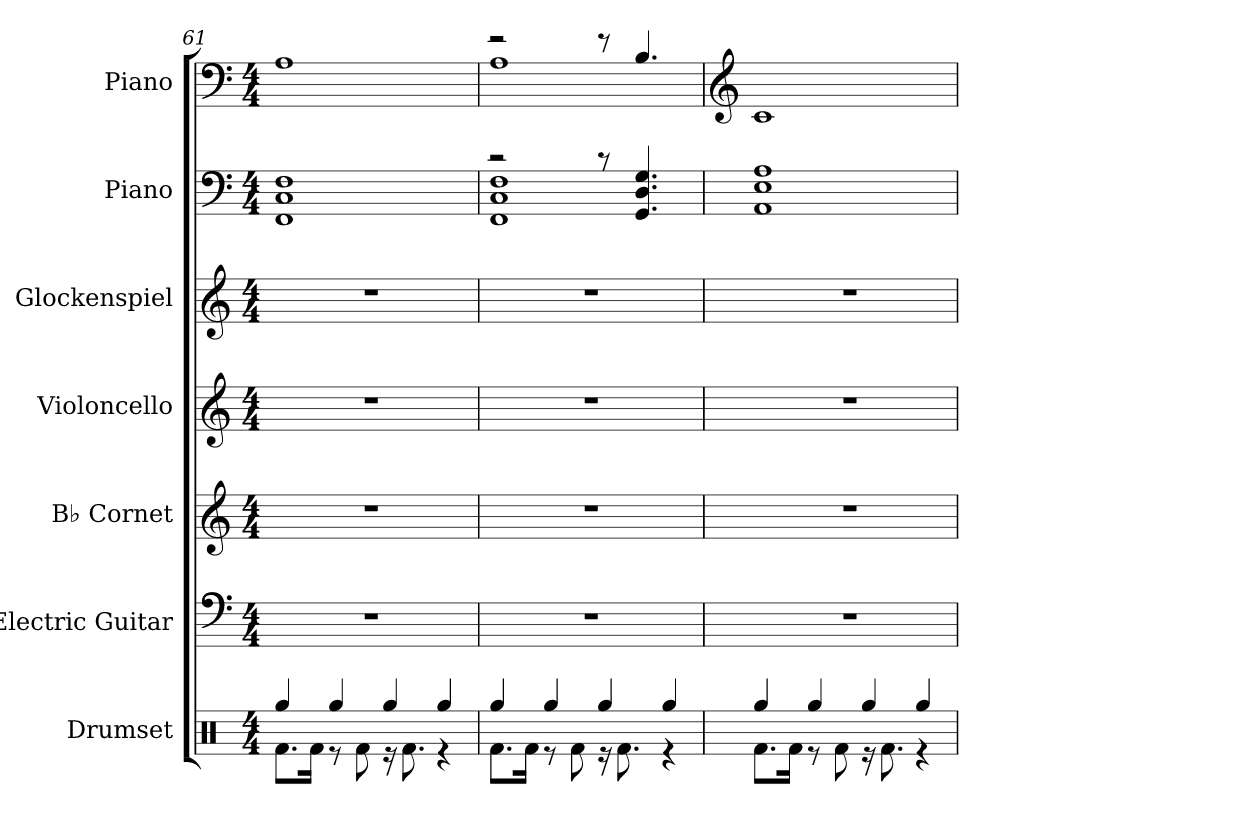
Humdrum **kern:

**kern	**kern	**kern	**kern	**kern	**kern	**kern
*part7	*part6	*part5	*part4	*part3	*part2	*part1
*staff7	*staff6	*staff5	*staff4	*staff3	*staff2	*staff1
*I"Drumset	*I"Electric Guitar	*I"B♭ Cornet	*I"Violoncello	*I"Glockenspiel	*I"Piano	*I"Piano
*I'Drs.	*I'El. Guit.	*I'B♭ Cnt.	*I'Vc.	*I'Glk.	*I'Pno.	*I'Pno.
*clefX	*clefF5	*clefG2	*clefG2	*clefG2	*clefF4	*clefF4
*	*	*ITrd1c2	*	*ITrd-14c-24	*	*
*k[]	*k[]	*k[b-e-]	*k[]	*k[]	*k[]	*k[]
*M4/4	*M4/4	*M4/4	*M4/4	*M4/4	*M4/4	*M4/4
=61	=61	=61	=61	=61	=61	=61
*^	*	*	*	*	*	*
4Rgg/	8.Rf\L	1r	1r	1r	1r	1FF 1C 1F	1A
.	16Rf\Jk	.	.	.	.	.	.
4Rgg/	8r	.	.	.	.	.	.
.	8Rf\	.	.	.	.	.	.
4Rgg/	16r	.	.	.	.	.	.
.	8.Rf\	.	.	.	.	.	.
4Rgg/	4r	.	.	.	.	.	.
=62	=62	=62	=62	=62	=62	=62	=62
*	*	*	*	*	*	*^	*^
4Rgg/	8.Rf\L	1r	1r	1r	1r	2r	1FF 1C 1F	2r	1A
.	16Rf\Jk	.	.	.	.	.	.	.	.
4Rgg/	8r	.	.	.	.	.	.	.	.
.	8Rf\	.	.	.	.	.	.	.	.
4Rgg/	16r	.	.	.	.	8r	.	8r	.
.	8.Rf\	.	.	.	.	.	.	.	.
.	.	.	.	.	.	4.GG/ 4.D/ 4.G/	.	4.B/	.
4Rgg/	4r	.	.	.	.	.	.	.	.
*	*	*	*	*	*	*v	*v	*	*
*	*	*	*	*	*	*	*v	*v
=63	=63	=63	=63	=63	=63	=63	=63
*	*	*	*	*	*	*	*clefG2
4Rgg/	8.Rf\L	1r	1r	1r	1r	1AA 1E 1A	1c
.	16Rf\Jk	.	.	.	.	.	.
4Rgg/	8r	.	.	.	.	.	.
.	8Rf\	.	.	.	.	.	.
4Rgg/	16r	.	.	.	.	.	.
.	8.Rf\	.	.	.	.	.	.
4Rgg/	4r	.	.	.	.	.	.
*v	*v	*	*	*	*	*	*
=	=	=	=	=	=	=
*-	*-	*-	*-	*-	*-	*-
